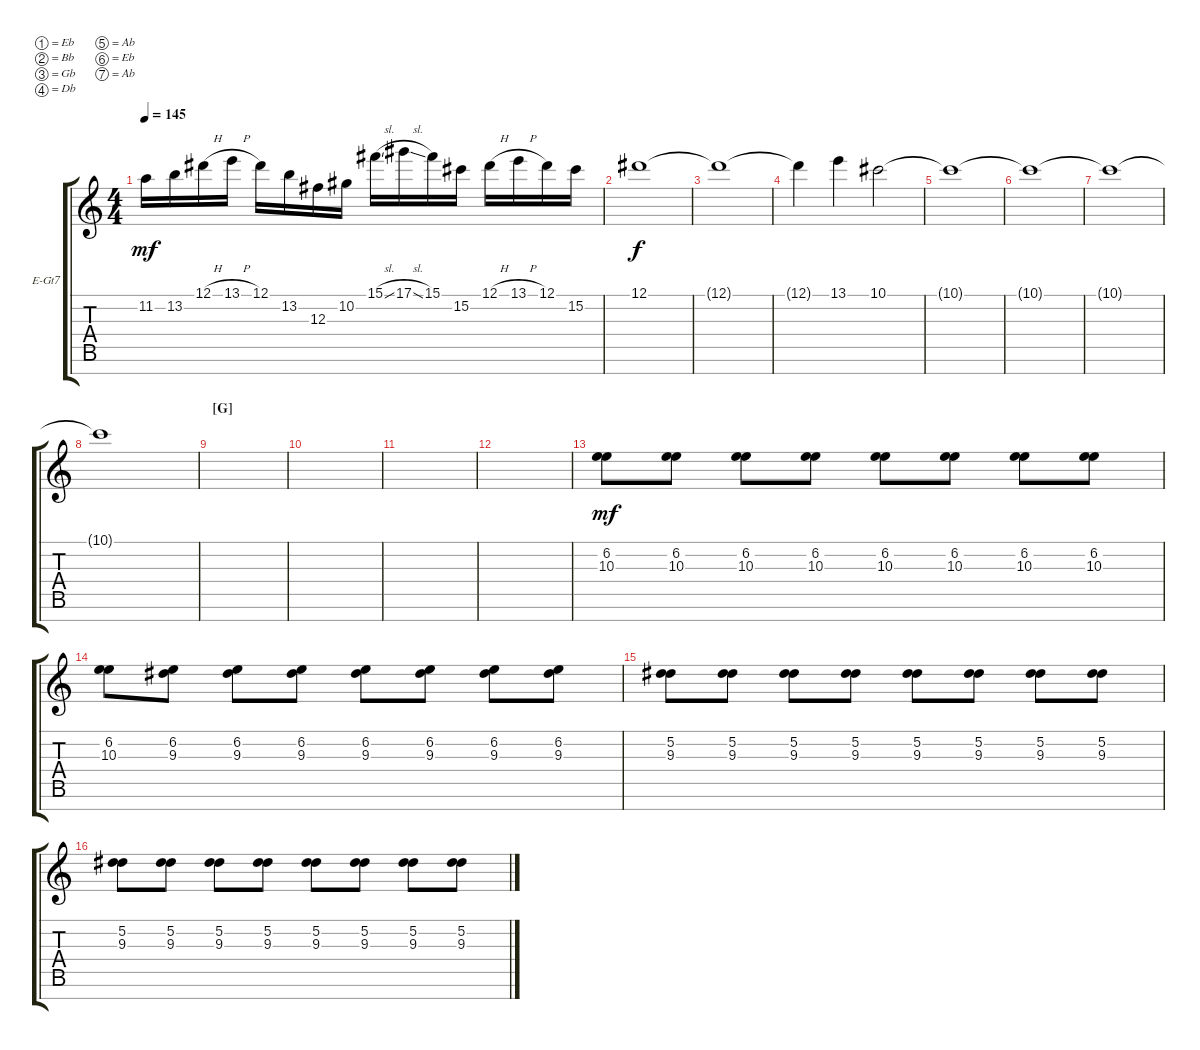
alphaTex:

\defaultSystemsLayout 4
\bracketExtendMode groupsimilarinstruments
\firstSystemTrackNameOrientation horizontal
\otherSystemsTrackNameOrientation horizontal
\track ("Ambient Guitar" "E-Gt7") {instrument distortionguitar}
\staff {score tabs}
\tuning (Eb4 Bb3 Gb3 Db3 Ab2 Eb2 Ab1)
\ts (4 4)
\tempo 145
\clef g2
\ks c
11.2.16{dy mf} 13.2.16 12.1{h}.16 13.1{h}.16 12.1.16 13.2.16 12.3.16 10.2.16 15.1{sl}.16 17.1{sl}.16 15.1.16 15.2.16 12.1{h}.16 13.1{h}.16 12.1.16 15.2.16 |
12.1.1{dy f} |
12.1{t}.1 |
12.1{t}.4 13.1.4 10.1.2 |
10.1{t}.1 |
10.1{t}.1 |
10.1{t}.1 |
10.1{t}.1 |
\section ("G" "")
|
|
|
|
(10.3 6.2).8{dy mf} (6.2 10.3).8 (6.2 10.3).8 (6.2 10.3).8 (6.2 10.3).8 (6.2 10.3).8 (6.2 10.3).8 (10.3 6.2).8 |
(6.2 10.3).8 (9.3 6.2).8 (9.3 6.2).8 (9.3 6.2).8 (9.3 6.2).8 (9.3 6.2).8 (9.3 6.2).8 (9.3 6.2).8 |
(9.3 5.2).8 (9.3 5.2).8 (9.3 5.2).8 (9.3 5.2).8 (9.3 5.2).8 (9.3 5.2).8 (9.3 5.2).8 (9.3 5.2).8 |
(9.3 5.2).8 (9.3 5.2).8 (9.3 5.2).8 (9.3 5.2).8 (9.3 5.2).8 (9.3 5.2).8 (9.3 5.2).8 (9.3 5.2).8
